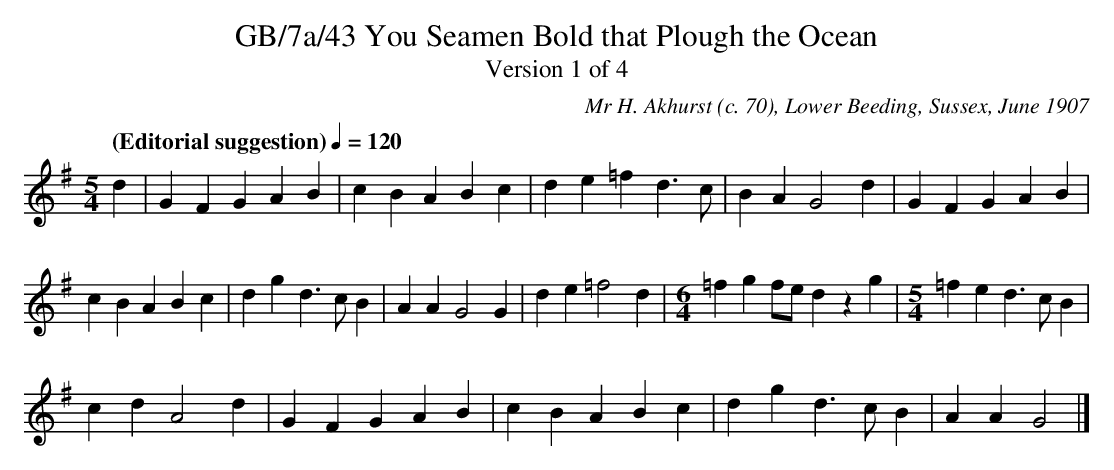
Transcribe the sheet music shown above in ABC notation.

X:1
T:GB/7a/43 You Seamen Bold that Plough the Ocean
T:Version 1 of 4
C:Mr H. Akhurst (c. 70), Lower Beeding, Sussex, June 1907
L:1/4
Q:"(Editorial suggestion)" 1/4=120
M:5/4
K:G
d | G F G A B | c B A B c | d e =f d3/2 c/ | B A G2 d | G F G A B |
c B A B c | d g d3/2 c/ B | A A G2 G | d e =f2 d |[M:6/4] =f g f/e/ d z g |[M:5/4] =f e d3/2 c/ B |
c d A2 d | G F G A B | c B A B c | d g d3/2 c/ B | A A G2 |]
